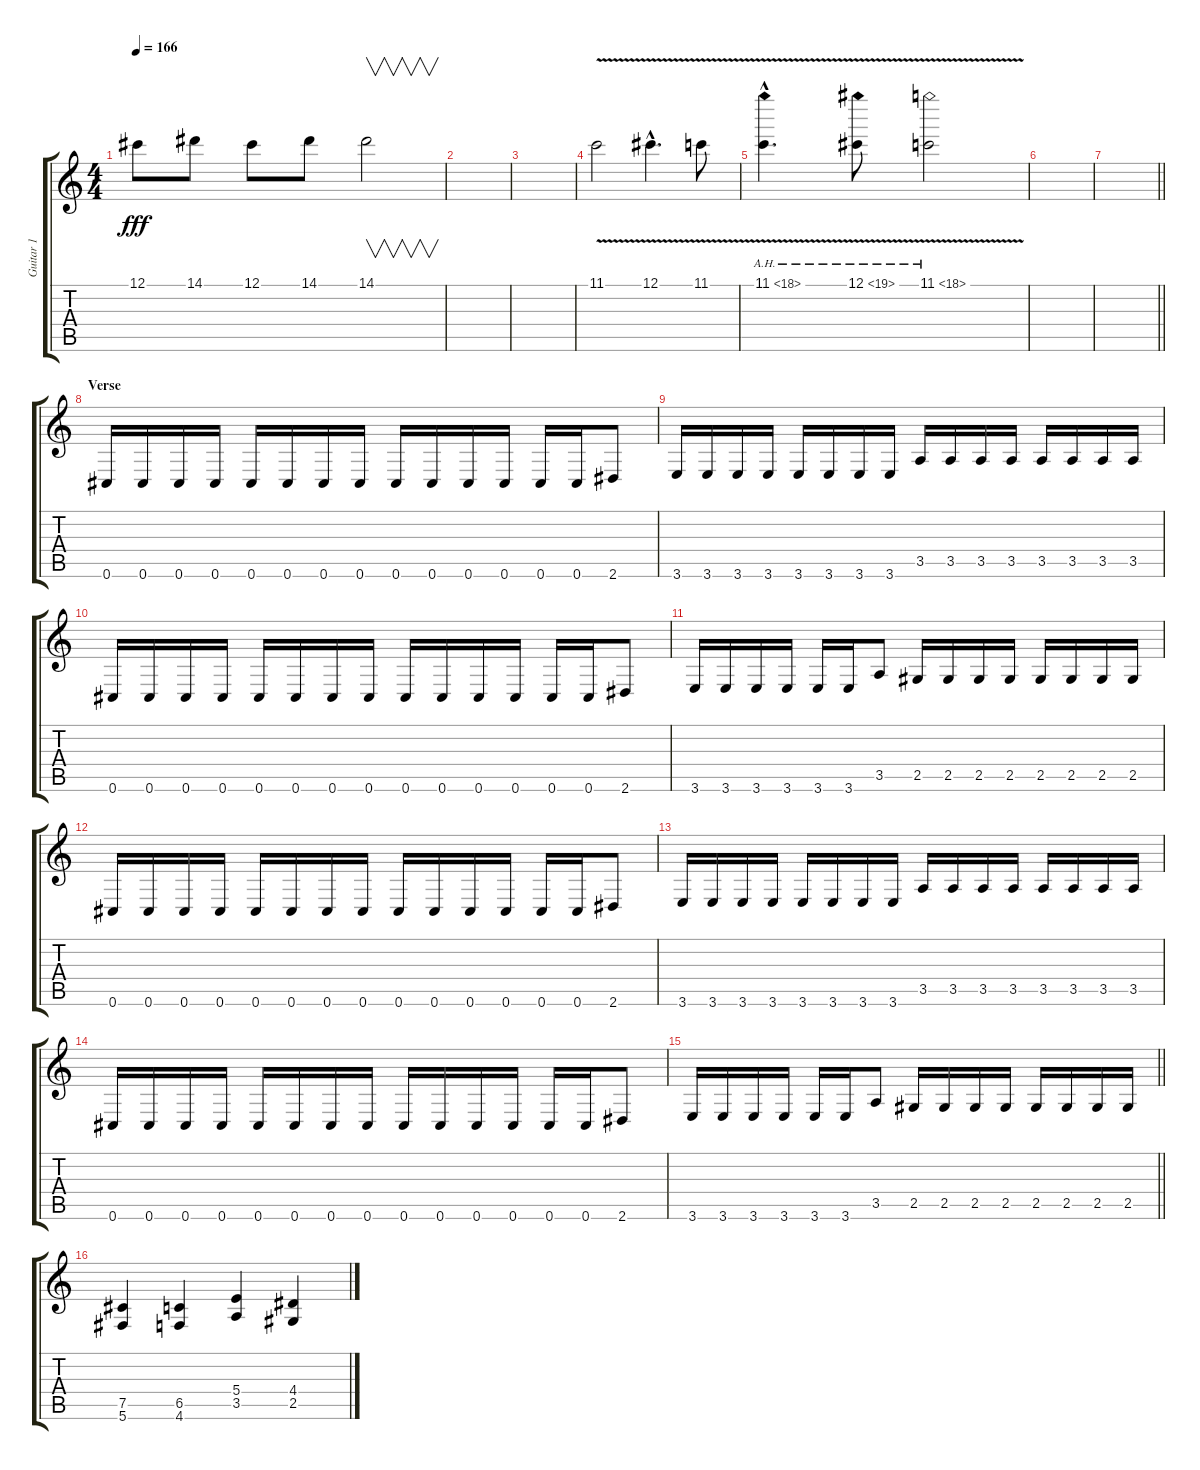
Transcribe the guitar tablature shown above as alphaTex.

\track ("Guitar 1" "Guitar 1") {instrument distortionguitar}
\staff {score tabs}
\tuning (Db4 Ab3 E3 B2 Gb2 Db2) {hide}
\ts (4 4)
\tempo 166
\clef g2
\ks c
12.1.8{dy fff} 14.1.8 12.1.8 14.1.8 14.1.2{v} |
|
|
11.1{v}.2 12.1{v hac}.4{d} 11.1{v}.8 |
11.1{ah 7 v hac}.4{d} 12.1{ah 7 v}.8 11.1{ah 7 v}.2 |
|
\barLineRight lightlight
|
\section ("" "Verse")
0.6.16 0.6.16 0.6.16 0.6.16 0.6.16 0.6.16 0.6.16 0.6.16 0.6.16 0.6.16 0.6.16 0.6.16 0.6.16 0.6.16 2.6.8 |
3.6.16 3.6.16 3.6.16 3.6.16 3.6.16 3.6.16 3.6.16 3.6.16 3.5.16 3.5.16 3.5.16 3.5.16 3.5.16 3.5.16 3.5.16 3.5.16 |
0.6.16 0.6.16 0.6.16 0.6.16 0.6.16 0.6.16 0.6.16 0.6.16 0.6.16 0.6.16 0.6.16 0.6.16 0.6.16 0.6.16 2.6.8 |
3.6.16 3.6.16 3.6.16 3.6.16 3.6.16 3.6.16 3.5.8 2.5.16 2.5.16 2.5.16 2.5.16 2.5.16 2.5.16 2.5.16 2.5.16 |
0.6.16 0.6.16 0.6.16 0.6.16 0.6.16 0.6.16 0.6.16 0.6.16 0.6.16 0.6.16 0.6.16 0.6.16 0.6.16 0.6.16 2.6.8 |
3.6.16 3.6.16 3.6.16 3.6.16 3.6.16 3.6.16 3.6.16 3.6.16 3.5.16 3.5.16 3.5.16 3.5.16 3.5.16 3.5.16 3.5.16 3.5.16 |
0.6.16 0.6.16 0.6.16 0.6.16 0.6.16 0.6.16 0.6.16 0.6.16 0.6.16 0.6.16 0.6.16 0.6.16 0.6.16 0.6.16 2.6.8 |
\barLineRight lightlight
3.6.16 3.6.16 3.6.16 3.6.16 3.6.16 3.6.16 3.5.8 2.5.16 2.5.16 2.5.16 2.5.16 2.5.16 2.5.16 2.5.16 2.5.16 |
(7.5 5.6).4 (6.5 4.6).4 (5.4 3.5).4 (4.4 2.5).4
